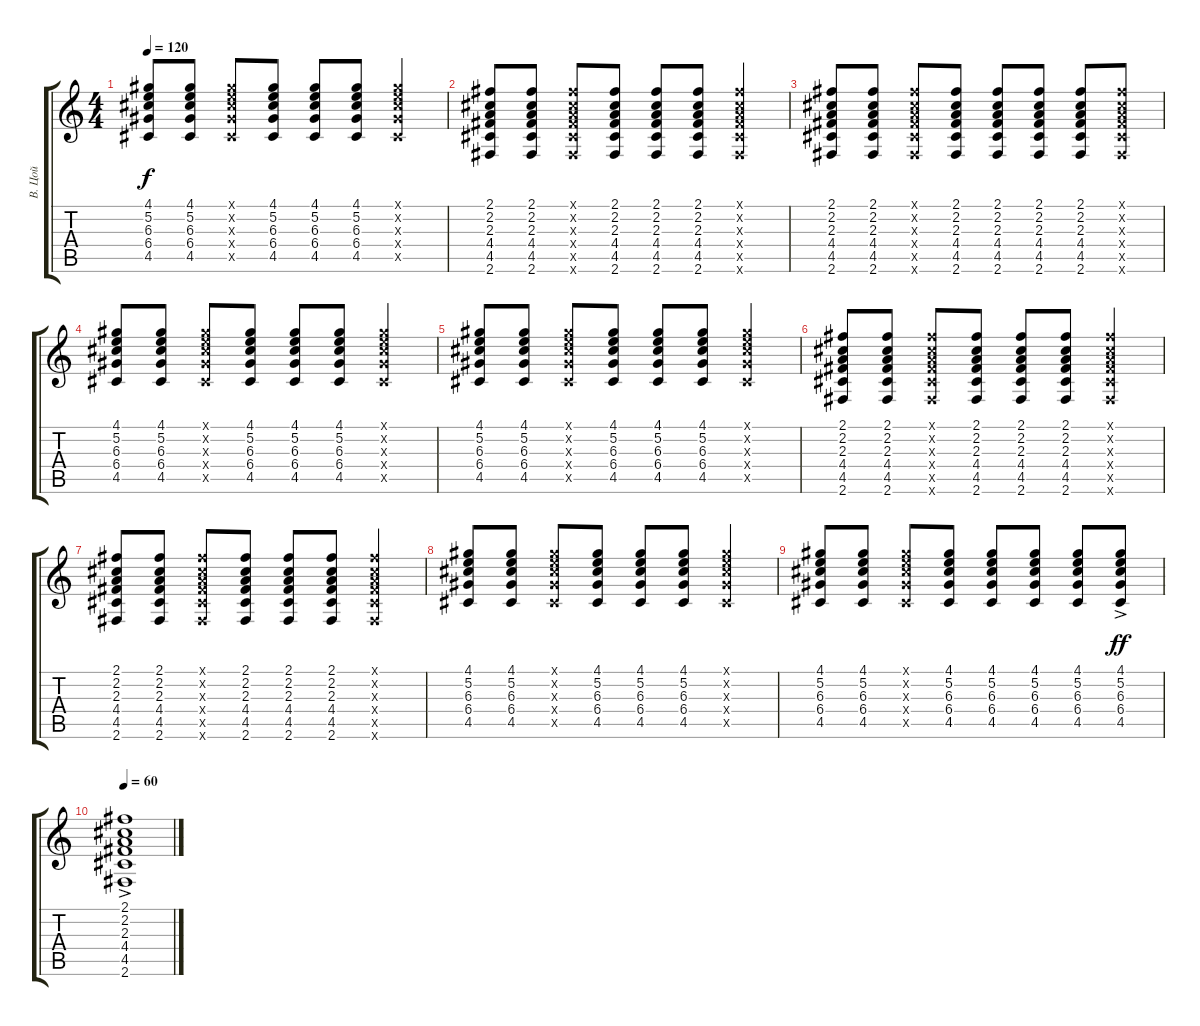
\track ("В. Цой" "В. Цой") {instrument acousticguitarsteel}
\staff {score tabs}
\tuning (E4 B3 G3 D3 A2 E2) {hide}
\ts (4 4)
\tempo 120
\clef g2
\ks c
(4.1 5.2 6.3 6.4 4.5).8{dy f} (4.1 5.2 6.3 6.4 4.5).8 (4.1{x} 5.2{x} 6.3{x} 6.4{x} 4.5{x}).8 (4.1 5.2 6.3 6.4 4.5).8 (4.1 5.2 6.3 6.4 4.5).8 (4.1 5.2 6.3 6.4 4.5).8 (4.1{x} 5.2{x} 6.3{x} 6.4{x} 4.5{x}).4 |
(2.1 2.2 2.3 4.4 4.5 2.6).8 (2.1 2.2 2.3 4.4 4.5 2.6).8 (2.1{x} 2.2{x} 2.3{x} 4.4{x} 4.5{x} 2.6{x}).8 (2.1 2.2 2.3 4.4 4.5 2.6).8 (2.1 2.2 2.3 4.4 4.5 2.6).8 (2.1 2.2 2.3 4.4 4.5 2.6).8 (2.1{x} 2.2{x} 2.3{x} 4.4{x} 4.5{x} 2.6{x}).4 |
(2.1 2.2 2.3 4.4 4.5 2.6).8 (2.1 2.2 2.3 4.4 4.5 2.6).8 (2.1{x} 2.2{x} 2.3{x} 4.4{x} 4.5{x} 2.6{x}).8 (2.1 2.2 2.3 4.4 4.5 2.6).8 (2.1 2.2 2.3 4.4 4.5 2.6).8 (2.1 2.2 2.3 4.4 4.5 2.6).8 (2.1 2.2 2.3 4.4 4.5 2.6).8 (2.1{x} 2.2{x} 2.3{x} 4.4{x} 4.5{x} 2.6{x}).8 |
(4.1 5.2 6.3 6.4 4.5).8 (4.1 5.2 6.3 6.4 4.5).8 (4.1{x} 5.2{x} 6.3{x} 6.4{x} 4.5{x}).8 (4.1 5.2 6.3 6.4 4.5).8 (4.1 5.2 6.3 6.4 4.5).8 (4.1 5.2 6.3 6.4 4.5).8 (4.1{x} 5.2{x} 6.3{x} 6.4{x} 4.5{x}).4 |
(4.1 5.2 6.3 6.4 4.5).8 (4.1 5.2 6.3 6.4 4.5).8 (4.1{x} 5.2{x} 6.3{x} 6.4{x} 4.5{x}).8 (4.1 5.2 6.3 6.4 4.5).8 (4.1 5.2 6.3 6.4 4.5).8 (4.1 5.2 6.3 6.4 4.5).8 (4.1{x} 5.2{x} 6.3{x} 6.4{x} 4.5{x}).4 |
(2.1 2.2 2.3 4.4 4.5 2.6).8 (2.1 2.2 2.3 4.4 4.5 2.6).8 (2.1{x} 2.2{x} 2.3{x} 4.4{x} 4.5{x} 2.6{x}).8 (2.1 2.2 2.3 4.4 4.5 2.6).8 (2.1 2.2 2.3 4.4 4.5 2.6).8 (2.1 2.2 2.3 4.4 4.5 2.6).8 (2.1{x} 2.2{x} 2.3{x} 4.4{x} 4.5{x} 2.6{x}).4 |
(2.1 2.2 2.3 4.4 4.5 2.6).8 (2.1 2.2 2.3 4.4 4.5 2.6).8 (2.1{x} 2.2{x} 2.3{x} 4.4{x} 4.5{x} 2.6{x}).8 (2.1 2.2 2.3 4.4 4.5 2.6).8 (2.1 2.2 2.3 4.4 4.5 2.6).8 (2.1 2.2 2.3 4.4 4.5 2.6).8 (2.1{x} 2.2{x} 2.3{x} 4.4{x} 4.5{x} 2.6{x}).4 |
(4.1 5.2 6.3 6.4 4.5).8 (4.1 5.2 6.3 6.4 4.5).8 (4.1{x} 5.2{x} 6.3{x} 6.4{x} 4.5{x}).8 (4.1 5.2 6.3 6.4 4.5).8 (4.1 5.2 6.3 6.4 4.5).8 (4.1 5.2 6.3 6.4 4.5).8 (4.1{x} 5.2{x} 6.3{x} 6.4{x} 4.5{x}).4 |
(4.1 5.2 6.3 6.4 4.5).8 (4.1 5.2 6.3 6.4 4.5).8 (4.1{x} 5.2{x} 6.3{x} 6.4{x} 4.5{x}).8 (4.1 5.2 6.3 6.4 4.5).8 (4.1 5.2 6.3 6.4 4.5).8 (4.1 5.2 6.3 6.4 4.5).8 (4.1 5.2 6.3 6.4 4.5).8 (4.1{ac} 5.2{ac} 6.3{ac} 6.4{ac} 4.5{ac}).8{dy ff} |
\tempo 60
(2.1{ac} 2.2{ac} 2.3{ac} 4.4{ac} 4.5{ac} 2.6{ac}).1
